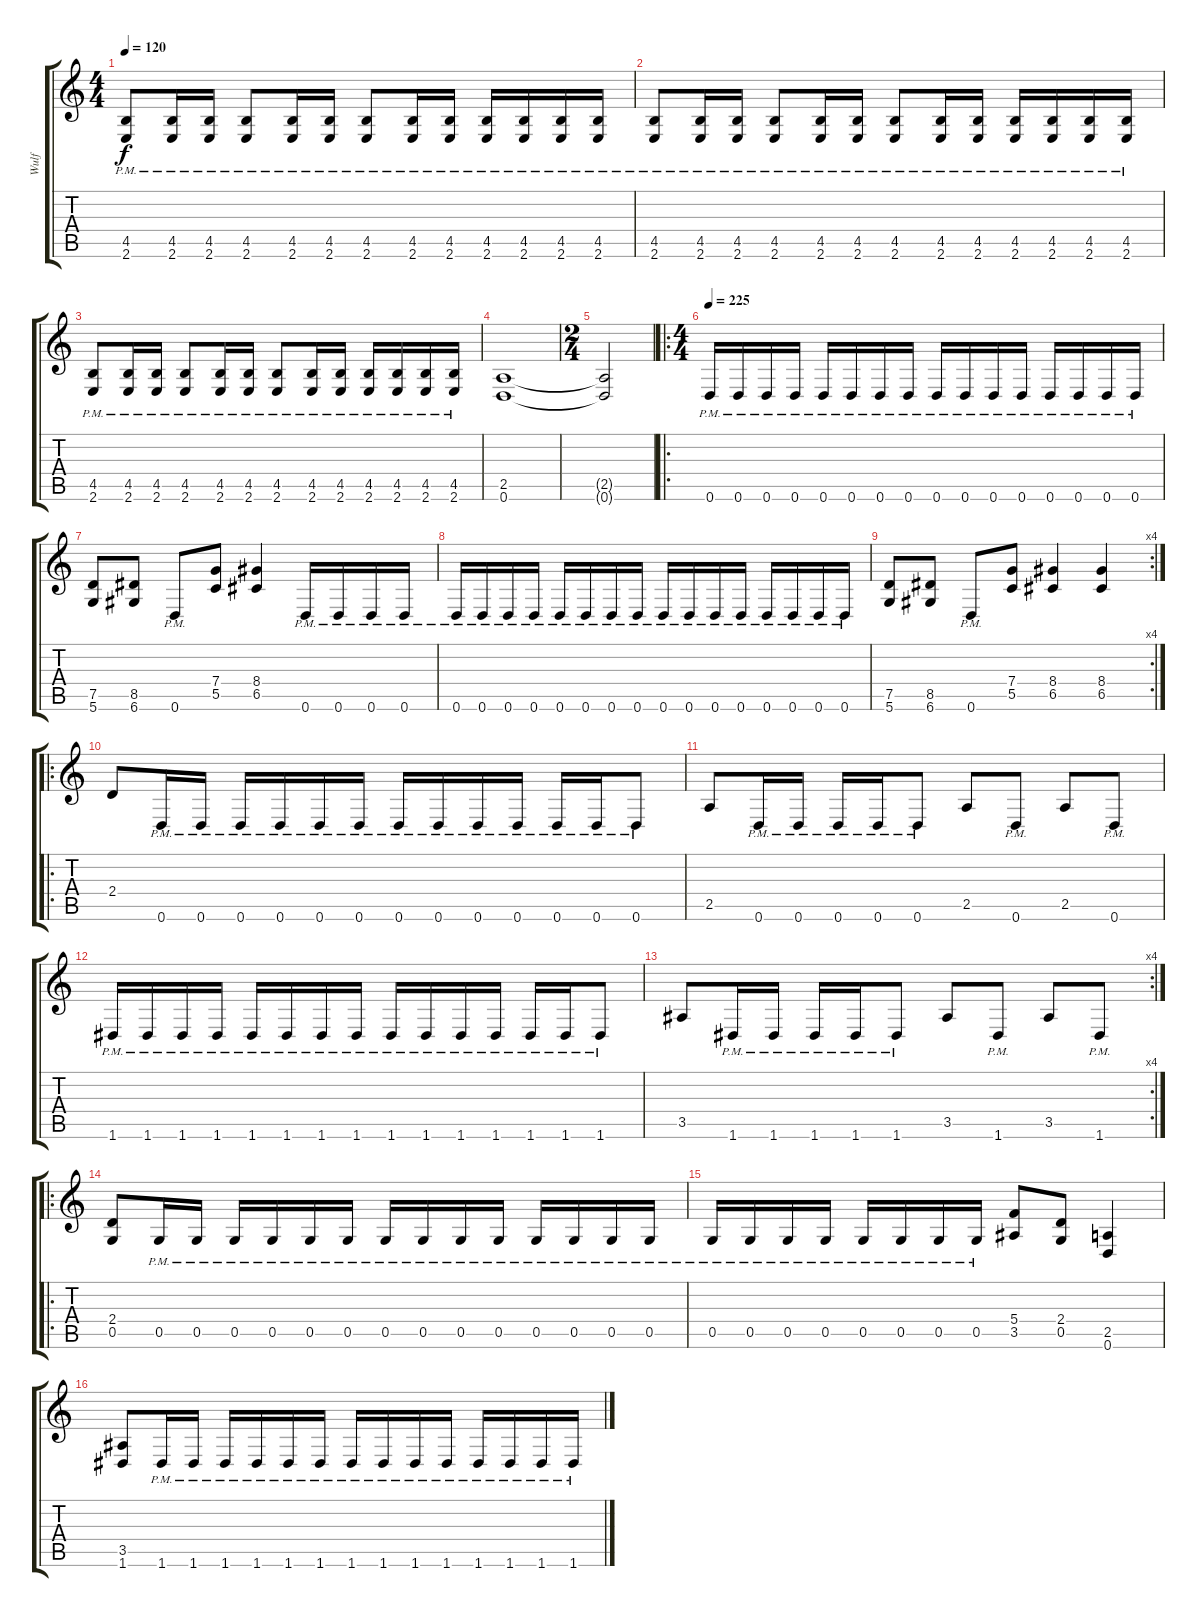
\track ("Wulf" "Wulf") {instrument distortionguitar}
\staff {score tabs}
\tuning (D4 A3 F3 C3 G2 D2) {hide}
\ts (4 4)
\tempo 120
\clef g2
\ks c
(4.5{pm} 2.6{pm}).8{dy f} (4.5{pm} 2.6{pm}).16 (4.5{pm} 2.6{pm}).16 (4.5{pm} 2.6{pm}).8 (4.5{pm} 2.6{pm}).16 (4.5{pm} 2.6{pm}).16 (4.5{pm} 2.6{pm}).8 (4.5{pm} 2.6{pm}).16 (4.5{pm} 2.6{pm}).16 (4.5{pm} 2.6{pm}).16 (4.5{pm} 2.6{pm}).16 (4.5{pm} 2.6{pm}).16 (4.5{pm} 2.6{pm}).16 |
(4.5{pm} 2.6{pm}).8 (4.5{pm} 2.6{pm}).16 (4.5{pm} 2.6{pm}).16 (4.5{pm} 2.6{pm}).8 (4.5{pm} 2.6{pm}).16 (4.5{pm} 2.6{pm}).16 (4.5{pm} 2.6{pm}).8 (4.5{pm} 2.6{pm}).16 (4.5{pm} 2.6{pm}).16 (4.5{pm} 2.6{pm}).16 (4.5{pm} 2.6{pm}).16 (4.5{pm} 2.6{pm}).16 (4.5{pm} 2.6{pm}).16 |
(4.5{pm} 2.6{pm}).8 (4.5{pm} 2.6{pm}).16 (4.5{pm} 2.6{pm}).16 (4.5{pm} 2.6{pm}).8 (4.5{pm} 2.6{pm}).16 (4.5{pm} 2.6{pm}).16 (4.5{pm} 2.6{pm}).8 (4.5{pm} 2.6{pm}).16 (4.5{pm} 2.6{pm}).16 (4.5{pm} 2.6{pm}).16 (4.5{pm} 2.6{pm}).16 (4.5{pm} 2.6{pm}).16 (4.5{pm} 2.6{pm}).16 |
(2.5 0.6).1 |
\ts (2 4)
(2.5{t} 0.6{t}).2 |
\ro
\ts (4 4)
\tempo 225
0.6{pm}.16 0.6{pm}.16 0.6{pm}.16 0.6{pm}.16 0.6{pm}.16 0.6{pm}.16 0.6{pm}.16 0.6{pm}.16 0.6{pm}.16 0.6{pm}.16 0.6{pm}.16 0.6{pm}.16 0.6{pm}.16 0.6{pm}.16 0.6{pm}.16 0.6{pm}.16 |
(7.5 5.6).8 (8.5 6.6).8 0.6{pm}.8 (7.4 5.5).8 (8.4 6.5).4 0.6{pm}.16 0.6{pm}.16 0.6{pm}.16 0.6{pm}.16 |
0.6{pm}.16 0.6{pm}.16 0.6{pm}.16 0.6{pm}.16 0.6{pm}.16 0.6{pm}.16 0.6{pm}.16 0.6{pm}.16 0.6{pm}.16 0.6{pm}.16 0.6{pm}.16 0.6{pm}.16 0.6{pm}.16 0.6{pm}.16 0.6{pm}.16 0.6{pm}.16 |
\rc 4
(7.5 5.6).8 (8.5 6.6).8 0.6{pm}.8 (7.4 5.5).8 (8.4 6.5).4 (8.4 6.5).4 |
\ro
2.4.8 0.6{pm}.16 0.6{pm}.16 0.6{pm}.16 0.6{pm}.16 0.6{pm}.16 0.6{pm}.16 0.6{pm}.16 0.6{pm}.16 0.6{pm}.16 0.6{pm}.16 0.6{pm}.16 0.6{pm}.16 0.6{pm}.8 |
2.5.8 0.6{pm}.16 0.6{pm}.16 0.6{pm}.16 0.6{pm}.16 0.6{pm}.8 2.5.8 0.6{pm}.8 2.5.8 0.6{pm}.8 |
1.6{pm}.16 1.6{pm}.16 1.6{pm}.16 1.6{pm}.16 1.6{pm}.16 1.6{pm}.16 1.6{pm}.16 1.6{pm}.16 1.6{pm}.16 1.6{pm}.16 1.6{pm}.16 1.6{pm}.16 1.6{pm}.16 1.6{pm}.16 1.6{pm}.8 |
\rc 4
3.5.8 1.6{pm}.16 1.6{pm}.16 1.6{pm}.16 1.6{pm}.16 1.6{pm}.8 3.5.8 1.6{pm}.8 3.5.8 1.6{pm}.8 |
\ro
(2.4 0.5).8 0.5{pm}.16 0.5{pm}.16 0.5{pm}.16 0.5{pm}.16 0.5{pm}.16 0.5{pm}.16 0.5{pm}.16 0.5{pm}.16 0.5{pm}.16 0.5{pm}.16 0.5{pm}.16 0.5{pm}.16 0.5{pm}.16 0.5{pm}.16 |
0.5{pm}.16 0.5{pm}.16 0.5{pm}.16 0.5{pm}.16 0.5{pm}.16 0.5{pm}.16 0.5{pm}.16 0.5{pm}.16 (5.4 3.5).8 (2.4 0.5).8 (2.5 0.6).4 |
(3.5 1.6).8 1.6{pm}.16 1.6{pm}.16 1.6{pm}.16 1.6{pm}.16 1.6{pm}.16 1.6{pm}.16 1.6{pm}.16 1.6{pm}.16 1.6{pm}.16 1.6{pm}.16 1.6{pm}.16 1.6{pm}.16 1.6{pm}.16 1.6{pm}.16
